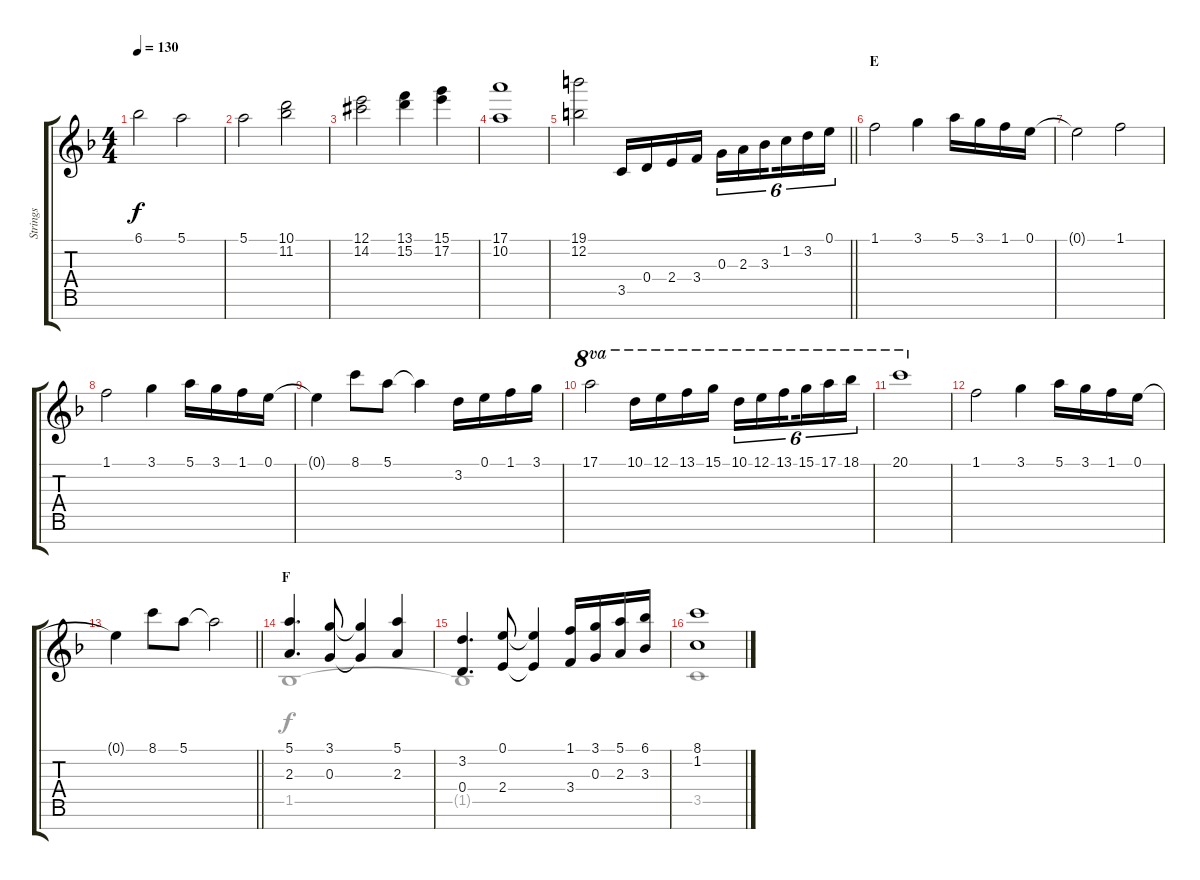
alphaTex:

\track ("Strings" "Strings") {instrument stringensemble1}
\staff {score tabs}
\tuning (E5 B4 G4 D4 A3 E3 B2) {hide}
\voice
\ts (4 4)
\tempo 130
\clef g2
\ks f
6.1{t}.2{dy f} 5.1.2 |
5.1.2 (10.1 11.2).2 |
(12.1 14.2{acc #}).2 (13.1 15.2).4 (15.1 17.2).4 |
(17.1 10.2).1 |
\barLineRight lightlight
(19.1 12.2).2 3.5.16 0.4.16 2.4.16 3.4.16 0.3.16{tu (6 4)} 2.3.16{tu (6 4)} 3.3.16{tu (6 4) beam splitsecondary} 1.2.16{tu (6 4)} 3.2.16{tu (6 4)} 0.1.16{tu (6 4)} |
\section ("" "E")
1.1.2 3.1.4 5.1.16 3.1.16 1.1.16 0.1.16 |
0.1{t}.2 1.1.2 |
1.1.2 3.1.4 5.1.16 3.1.16 1.1.16 0.1.16 |
0.1{t}.4 8.1.8 5.1.8 5.1{t}.4 3.2.16 0.1.16 1.1.16 3.1.16 |
17.1.2{ot 8va} 10.1.16{ot 8va} 12.1.16{ot 8va} 13.1.16{ot 8va} 15.1.16{ot 8va} 10.1.16{tu (6 4) ot 8va} 12.1.16{tu (6 4) ot 8va} 13.1.16{tu (6 4) ot 8va beam splitsecondary} 15.1.16{tu (6 4) ot 8va} 17.1.16{tu (6 4) ot 8va} 18.1.16{tu (6 4) ot 8va} |
20.1.1{ot 8va} |
1.1.2 3.1.4 5.1.16 3.1.16 1.1.16 0.1.16 |
\barLineRight lightlight
0.1{t}.4 8.1.8 5.1.8 5.1{t}.2 |
\section ("" "F")
(5.1 2.3).4{d} (3.1 0.3).8 (3.1{t} 0.3{t}).4 (5.1 2.3).4 |
(3.2 0.4).4{d} (0.1 2.4).8 (0.1{t} 2.4{t}).4 (1.1 3.4).16 (3.1 0.3).16 (5.1 2.3).16 (6.1 3.3).16 |
(8.1 1.2).1
\voice
\clef g2
\ottava regular
\simile none
\ks f
|
|
|
|
\barLineRight lightlight
|
|
|
|
|
|
|
|
\barLineRight lightlight
|
1.5.1 |
1.5{t}.1 |
3.5.1
